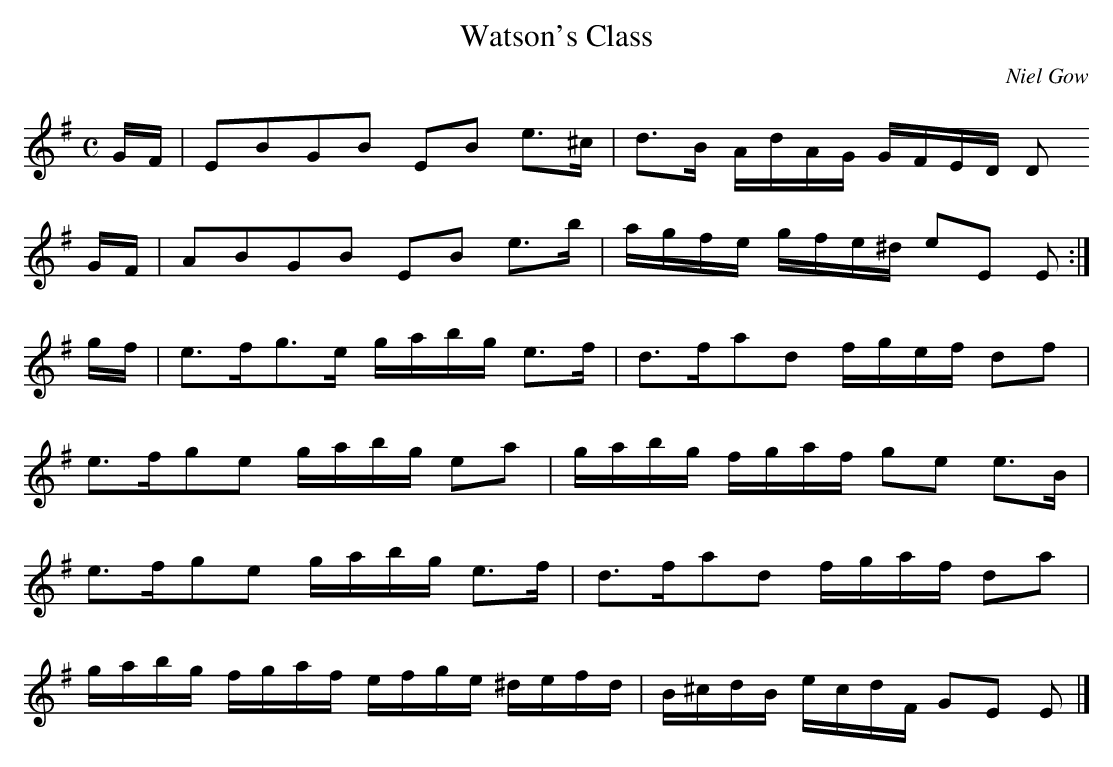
X:1
T:Watson's Class
C:Niel Gow
M:C
L:1/8
K:EMin
G/F/|EBGB              EB        e>^c    |d>B       A/d/A/G/  G/F/E/D/ D
G/F/|ABGB              EB        e>b     |a/g/f/e/  g/f/e/^d/ eE       E :|
g/f/|e>fg>e            g/a/b/g/  e>f     |d>fad               f/g/e/f/ df |
     e>fge             g/a/b/g/  ea      |g/a/b/g/  f/g/a/f/  ge       e>B|
     e>fge             g/a/b/g/  e>f     |d>fad               f/g/a/f/ da |
     g/a/b/g/ f/g/a/f/ e/f/g/e/ ^d/e/f/d/|B/^c/d/B/ e/c/d/F/  GE       E |]
